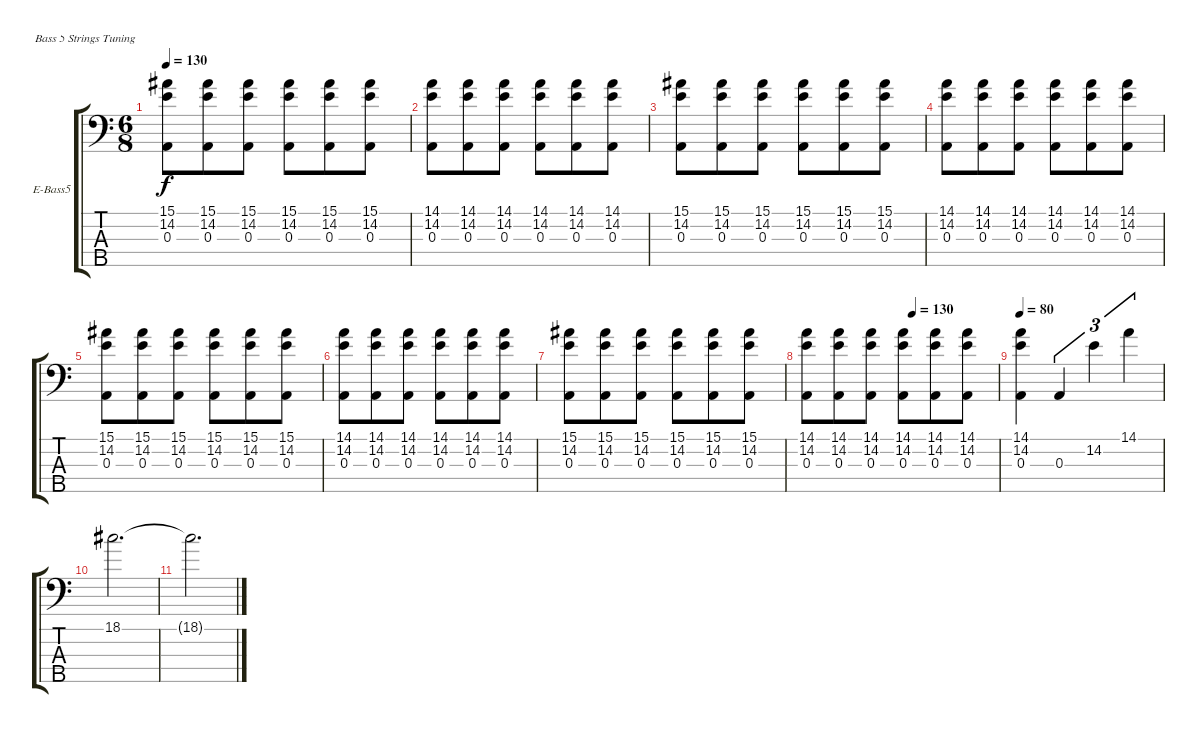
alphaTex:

\bracketExtendMode groupsimilarinstruments
\firstSystemTrackNameOrientation horizontal
\otherSystemsTrackNameOrientation horizontal
\track ("bass (Andrey Stefnuk)" "E-Bass5") {instrument electricbassfinger}
\staff {score tabs}
\tuning (G2 D2 A1 E1 B0)
\ts (6 8)
\tempo 130
\clef f4
\ks aminor
(15.1 14.2 0.3).8{dy f} (15.1 14.2 0.3).8 (15.1 14.2 0.3).8 (15.1 14.2 0.3).8 (15.1 14.2 0.3).8 (15.1 14.2 0.3).8 |
(14.1 14.2 0.3).8 (14.1 14.2 0.3).8 (14.1 14.2 0.3).8 (14.1 14.2 0.3).8 (14.1 14.2 0.3).8 (14.1 14.2 0.3).8 |
(15.1 14.2 0.3).8 (15.1 14.2 0.3).8 (15.1 14.2 0.3).8 (15.1 14.2 0.3).8 (15.1 14.2 0.3).8 (15.1 14.2 0.3).8 |
(14.1 14.2 0.3).8 (14.1 14.2 0.3).8 (14.1 14.2 0.3).8 (14.1 14.2 0.3).8 (14.1 14.2 0.3).8 (14.1 14.2 0.3).8 |
(15.1 14.2 0.3).8 (15.1 14.2 0.3).8 (15.1 14.2 0.3).8 (15.1 14.2 0.3).8 (15.1 14.2 0.3).8 (15.1 14.2 0.3).8 |
(14.1 14.2 0.3).8 (14.1 14.2 0.3).8 (14.1 14.2 0.3).8 (14.1 14.2 0.3).8 (14.1 14.2 0.3).8 (14.1 14.2 0.3).8 |
(15.1 14.2 0.3).8 (15.1 14.2 0.3).8 (15.1 14.2 0.3).8 (15.1 14.2 0.3).8 (15.1 14.2 0.3).8 (15.1 14.2 0.3).8 |
\tempo (130 0.55625)
(14.1 14.2 0.3).8 (14.1 14.2 0.3).8 (14.1 14.2 0.3).8 (14.1 14.2 0.3).8 (14.1 14.2 0.3).8 (14.1 14.2 0.3).8 |
\tempo 80
(14.1 14.2 0.3).4 0.3.4{tu (3 2)} 14.2.4{tu (3 2)} 14.1.4{tu (3 2)} |
18.1.2{d} |
18.1{t}.2{d}
